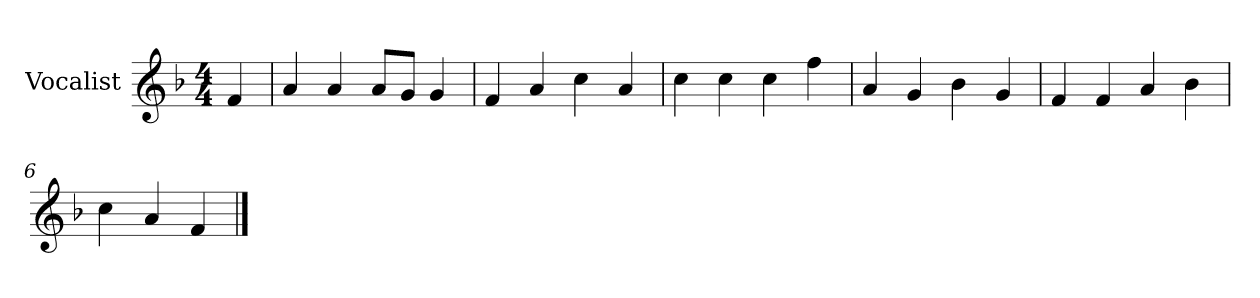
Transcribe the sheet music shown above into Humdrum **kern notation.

**kern
*part1
*staff1
*I"Vocalist
*k[b-]
*F:
*M4/4
=
4f
=1
4a
4a
8aL
8gJ
4g
=2
4f
4a
4cc
4a
=3
4cc
4cc
4cc
4ff
=4
4a
4g
4b-
4g
=5
4f
4f
4a
4b-
=6
4cc
4a
4f
==
*-
